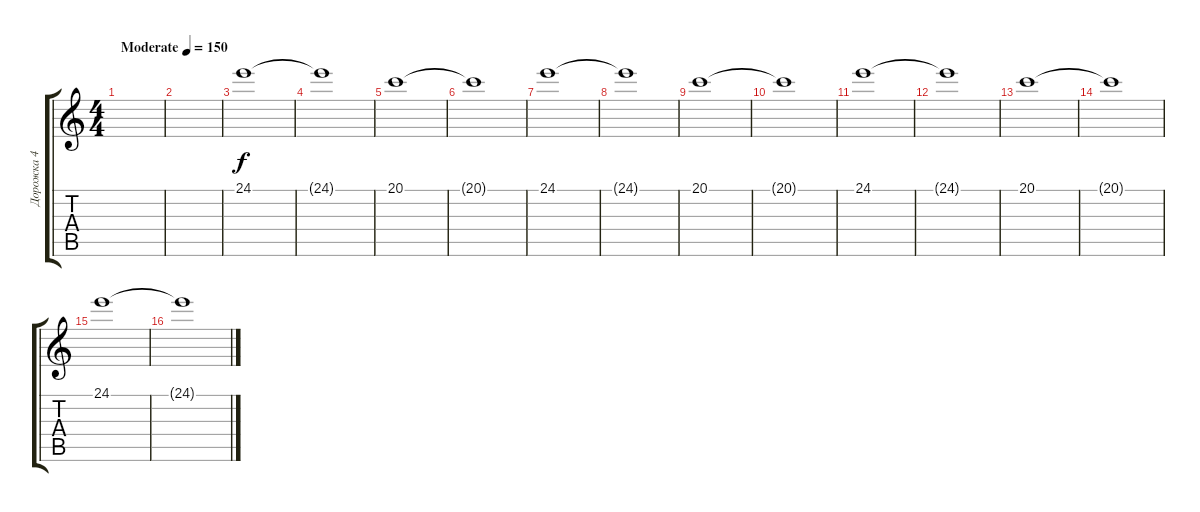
\track ("Дорожка 4" "Дорожка 4") {instrument marimba bank 127}
\staff {score tabs}
\tuning (E4 B3 G3 D3 A2 E2) {hide}
\ts (4 4)
\tempo (150 "Moderate")
\clef g2
\ks c
|
|
24.1.1 |
24.1{t}.1 |
20.1.1 |
20.1{t}.1 |
24.1.1 |
24.1{t}.1 |
20.1.1 |
20.1{t}.1 |
24.1.1 |
24.1{t}.1 |
20.1.1 |
20.1{t}.1 |
24.1.1 |
24.1{t}.1
